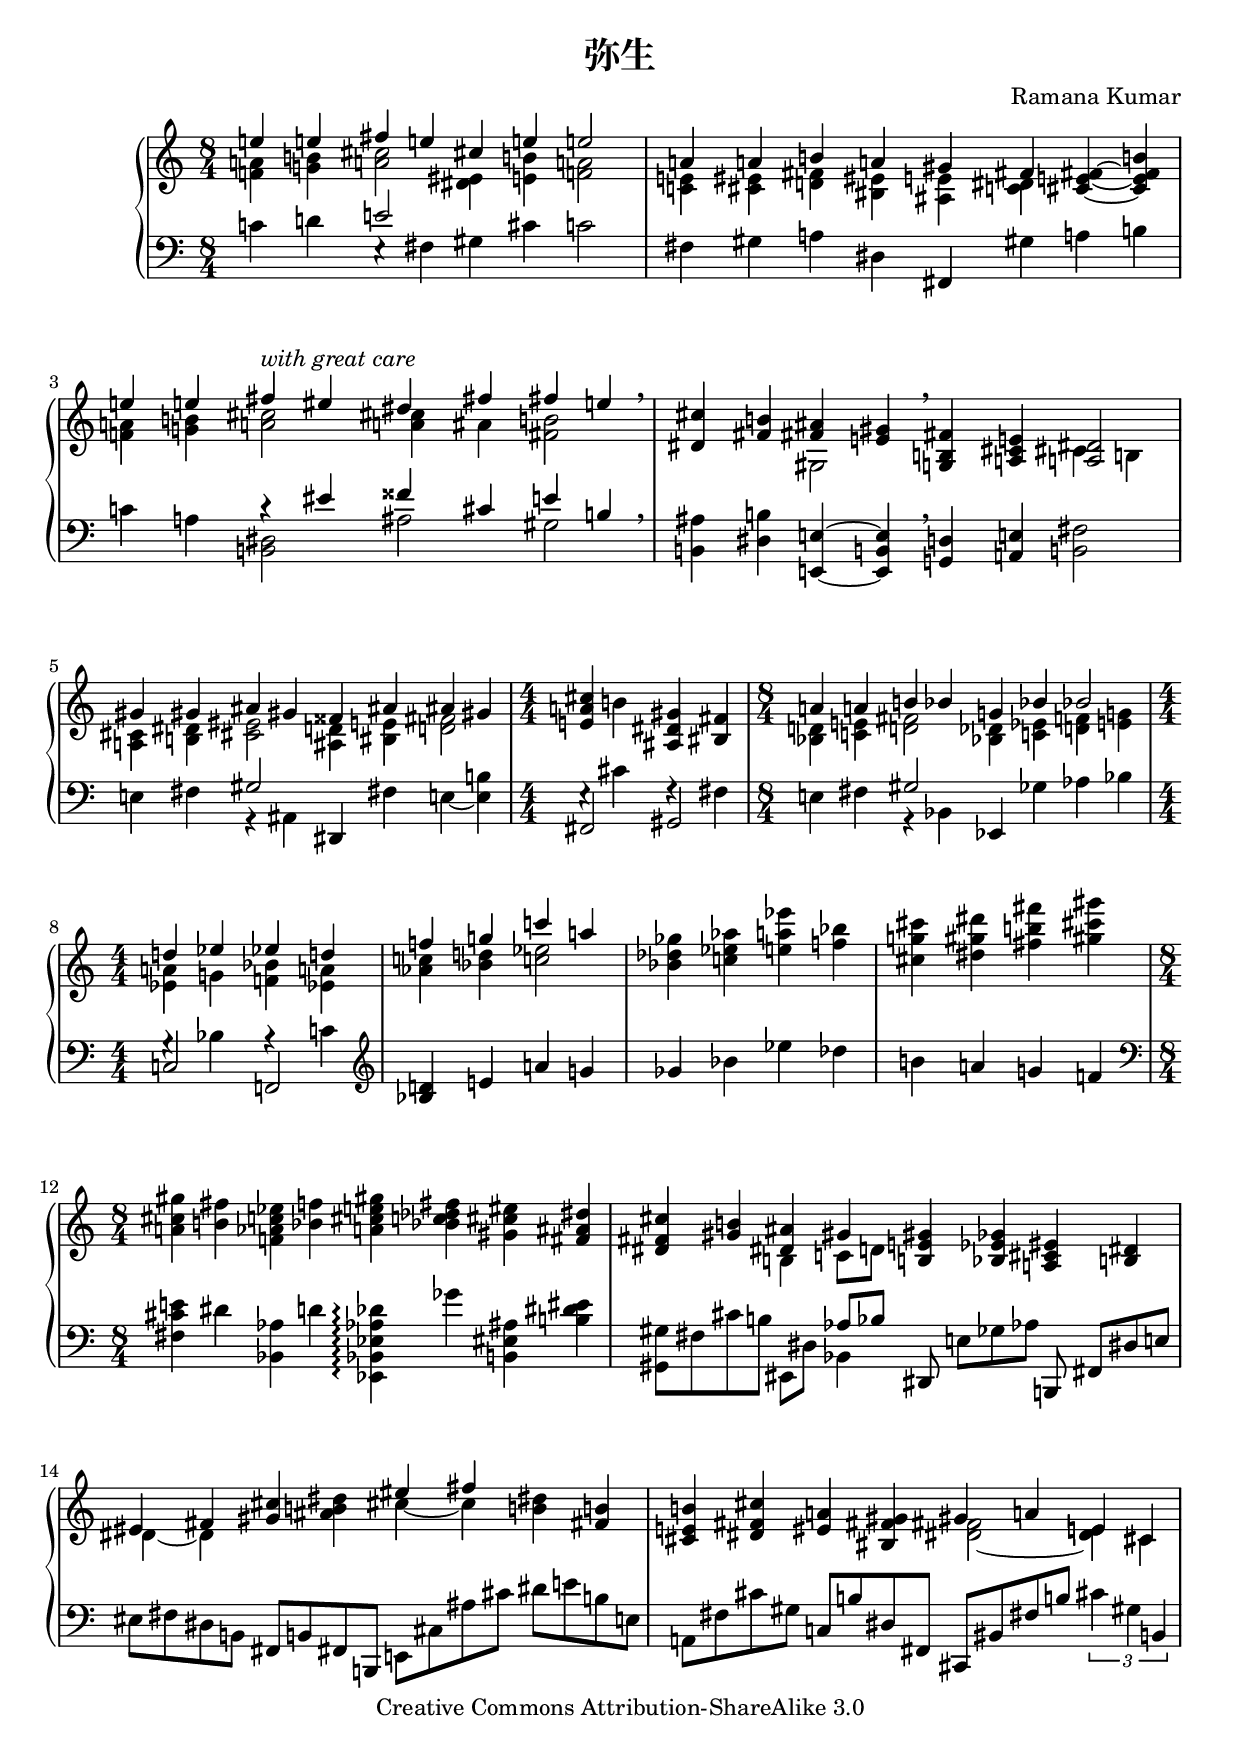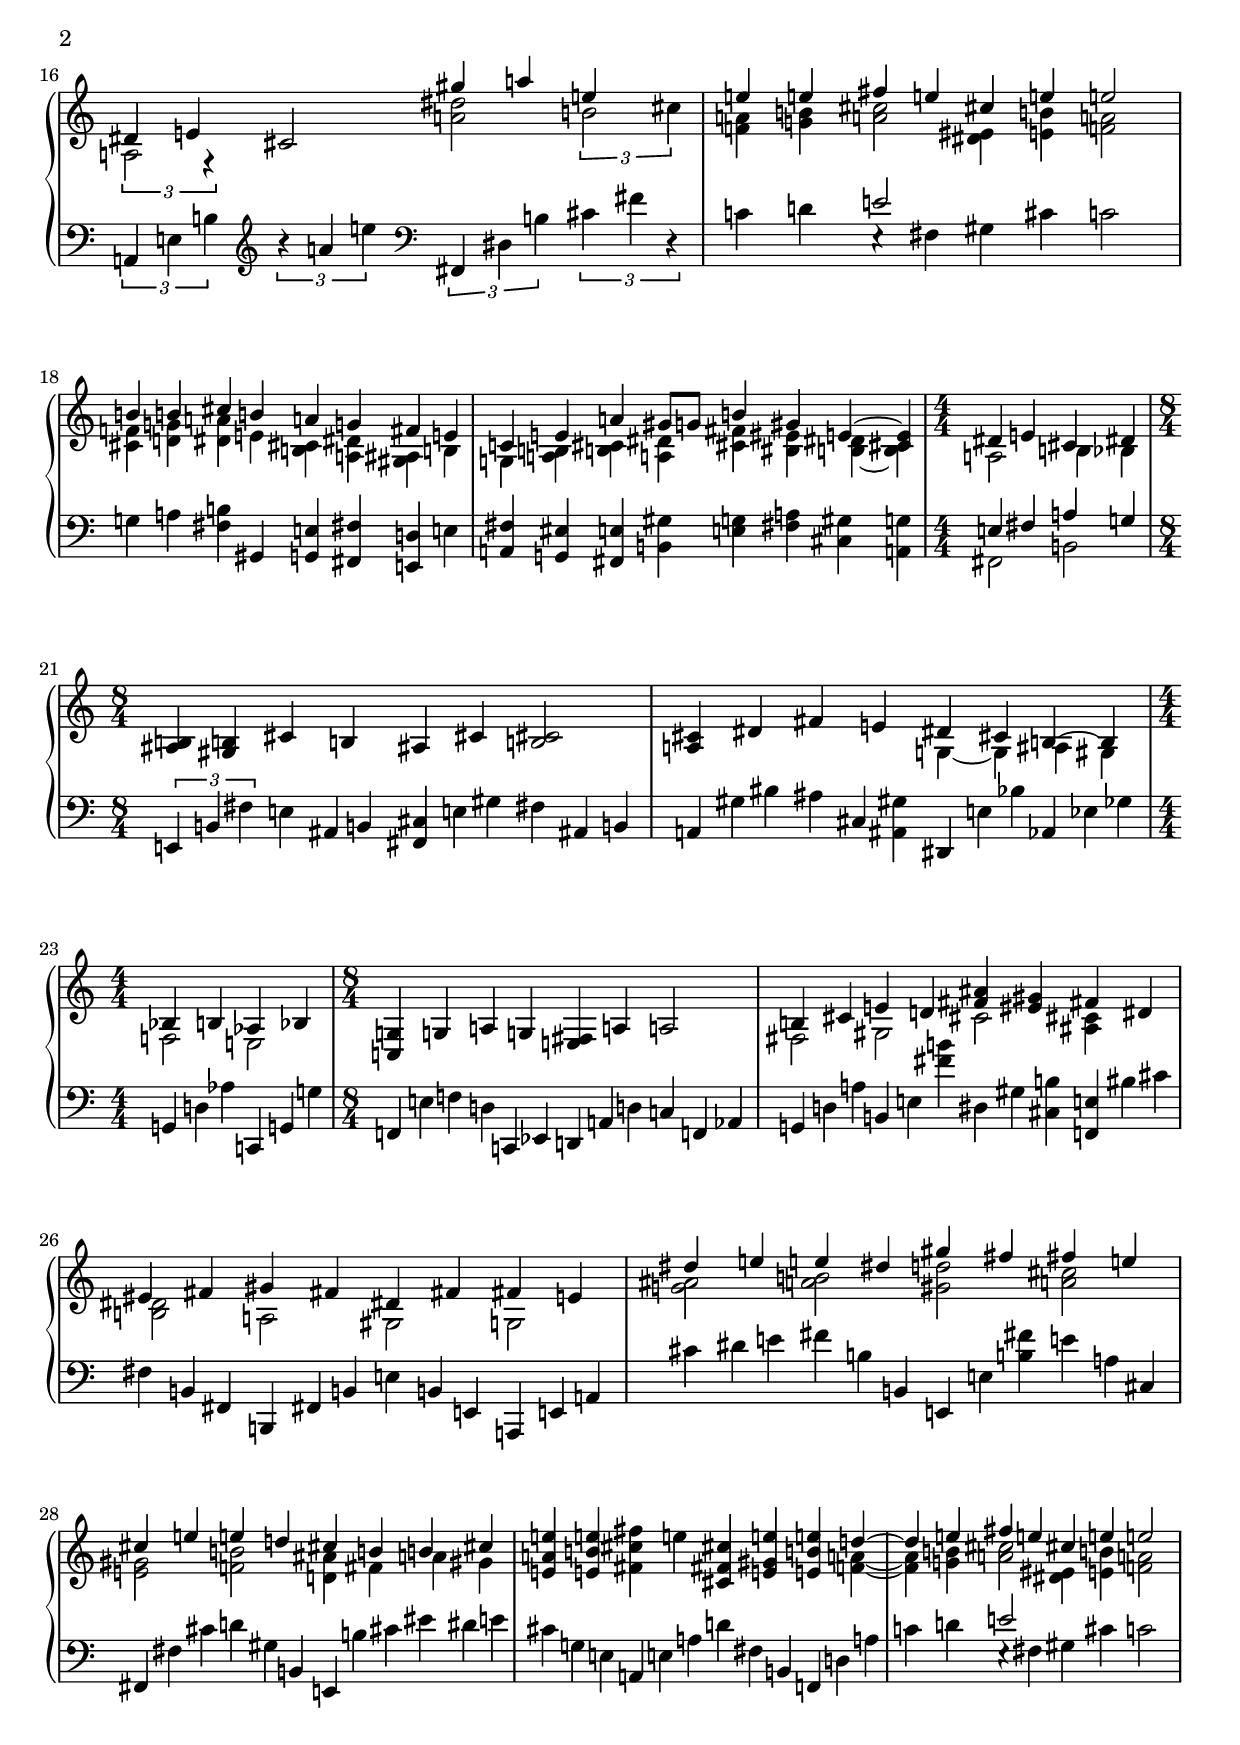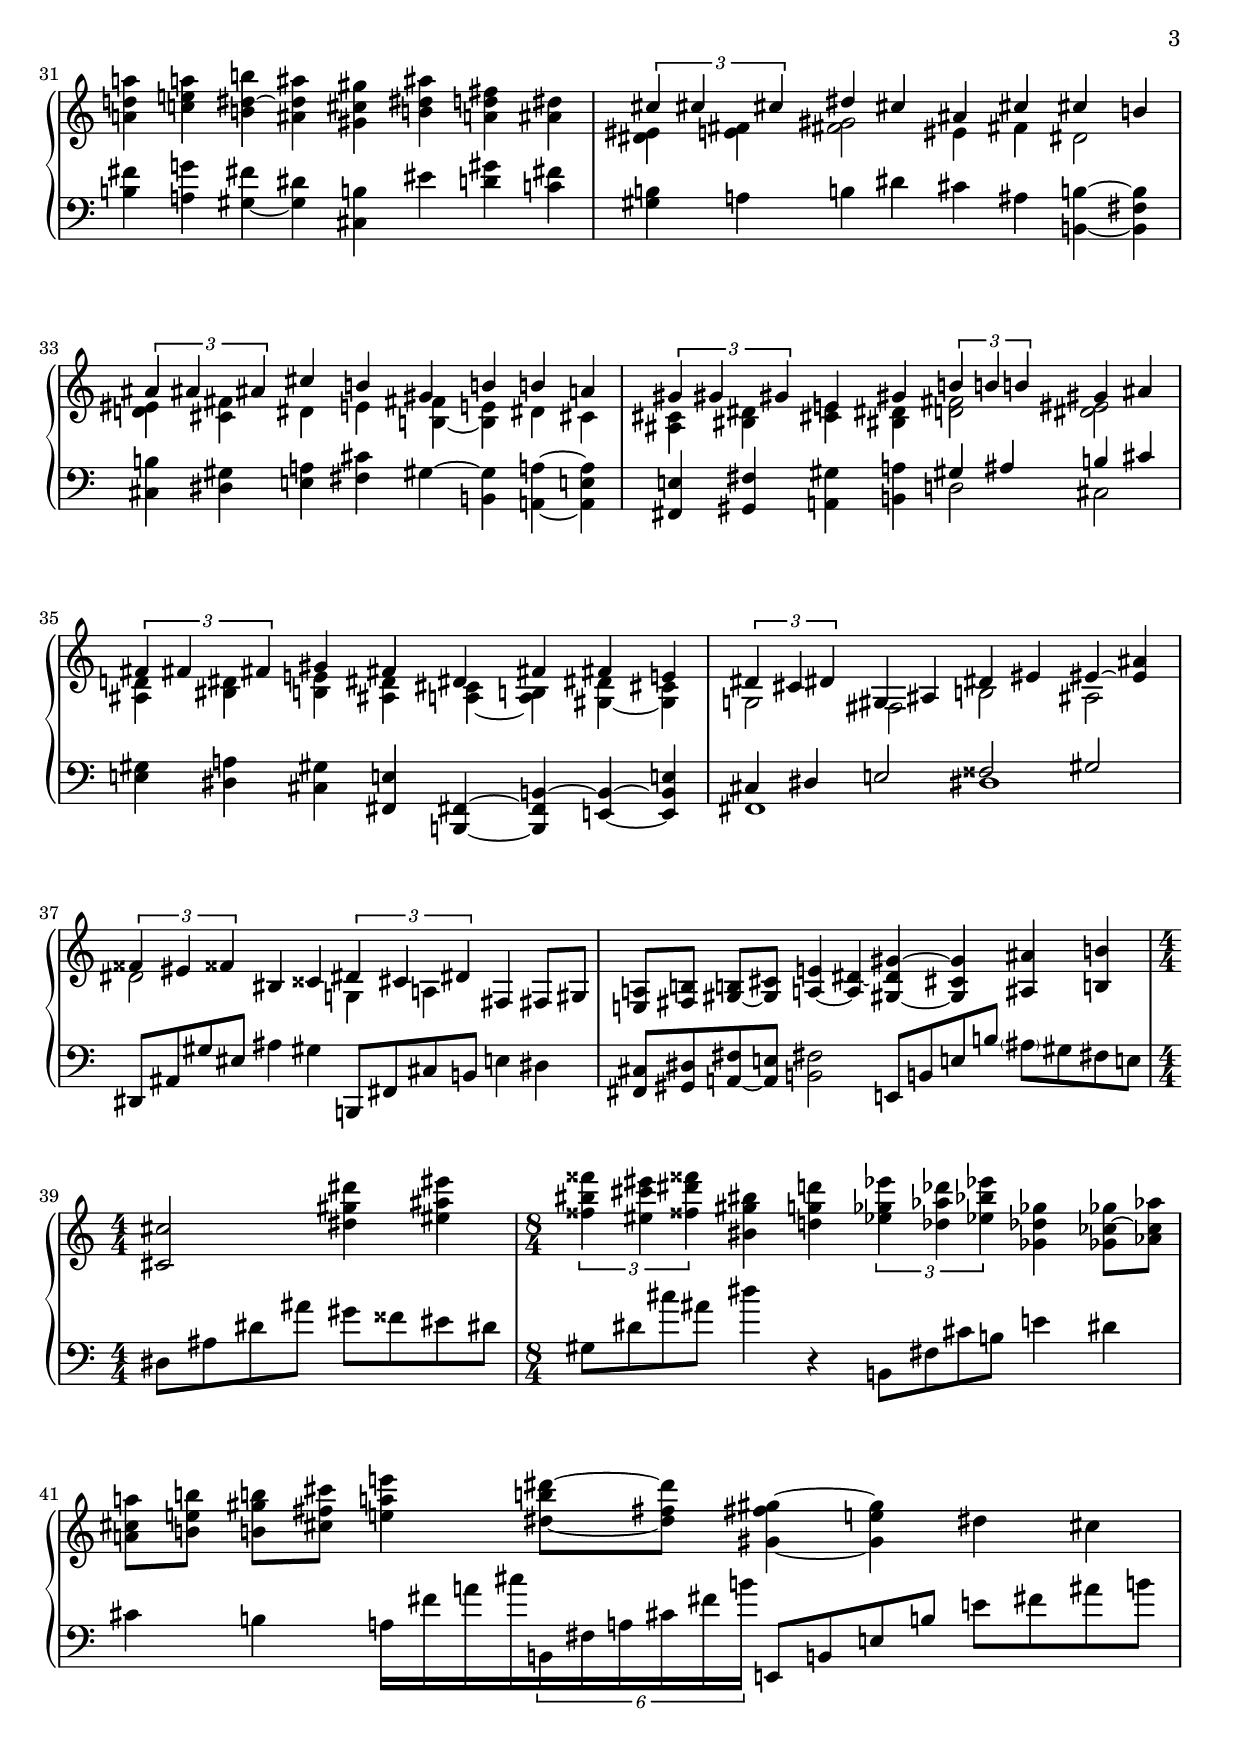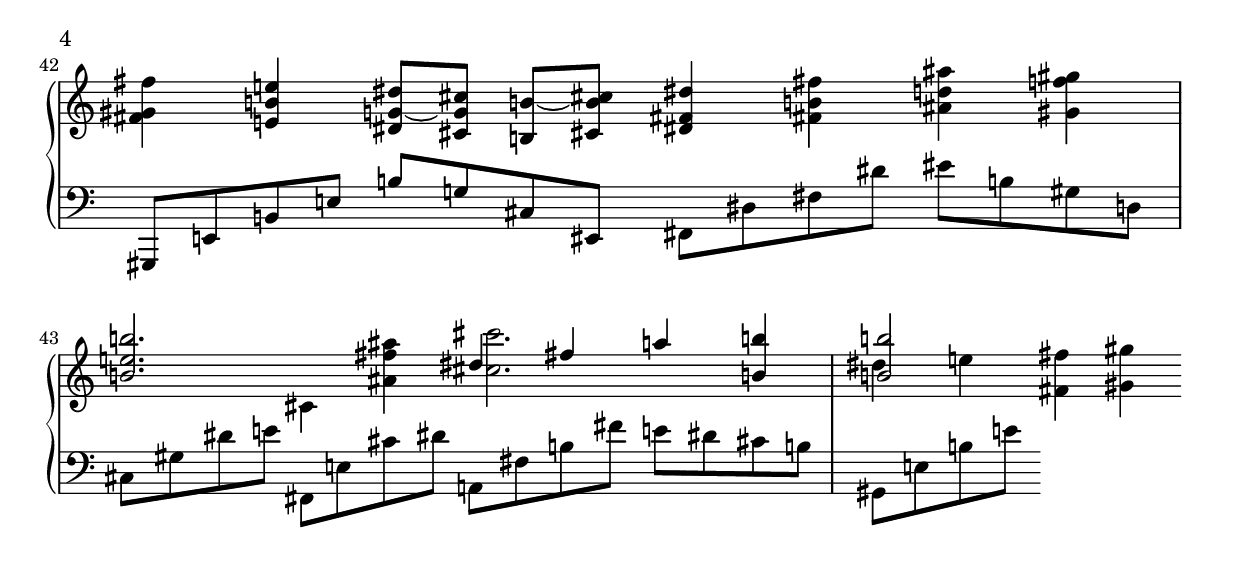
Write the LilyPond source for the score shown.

\version "2.16.0"

\header {
  title = "弥生"
  composer = "Ramana Kumar"
  date = "2012"
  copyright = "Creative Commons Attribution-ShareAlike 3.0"
}

#(ly:set-option 'point-and-click #f)

\score {
  \new PianoStaff <<
    \new Staff {
      \accidentalStyle #'PianoStaff "dodecaphonic"
      \override PianoStaff.TimeSignature #'style = #'numbered
      \clef treble

      \time 8/4
      << { e''4 e'' fis'' e'' cis'' e'' e''2 }
      \\ { <f' a'>4 <g' b'> <a' cis''>2 <dis' eis'>4 <e' b'> <f' a'>2 } >>
      |

      << { a'4 a' b' a' gis' fis' }
      \\ { <c' e'>4 <cis' eis'> <d' fis'> <bis eis'> <ais e'> <c' dis'> } >>
      <cis' e' fis'>4 ~ <cis' e' fis' b'>
      |

      << {
        e''4 e'' fis'' -\markup{\italic "with great care"} eis''
        dis'' fis'' fis'' e''
      } \\ {
        <f' a'>4 <g' b'> <a' cis''>2 <a' cis''>4 ais' <fis' b'>2
      } >> \breathe
      |

      <dis' cis''>4 <fis' b'>
      << { <fis' ais'>4 <e' gis'> } \\ gis2 >> \breathe
      <g b fis'>4 <a cis' e'> << <a dis'>2 \\ { cis'4 b } >>
      |

      << { gis'4 gis' ais' gis' fisis' ais' ais' gis' }
      \\ { <a cis'>4 <b dis'> <cis' eis'>2 <ais d'>4 <bis e'> <d' fis'>2 } >>
      |

      \time 4/4
      <e' a' cis''>4 b' <ais dis' gis'> <bis fis'>
      |

      \time 8/4
      << { a'4 a' b' bes' g' bes' bes'2 }
      \\ {
        <bes d'>4 <c' e'> <d' fis'>2
        <bes des'>4 <c' ees'> <d' f'> <e' g'>
      } >>
      |

      \time 4/4
      << { d''4 ees'' ees'' d'' }
      \\ { <ees' a'>4 g' <f' bes'> <ees' a'> } >>
      |

      << { f''4 g'' c''' a'' }
      \\ { <aes' c''>4 <bes' d''> <c'' ees''>2 } >>
      |

      <bes' des'' ges''>4 <c'' ees'' aes''> <e'' a'' ees'''> <f'' bes''>
      |

      <cis'' g'' cis'''> <dis'' gis'' dis'''>
      <fis'' b'' fis'''> <gis'' cis''' gis'''>
      |

      \time 8/4
      <a' cis'' gis''> <b' fis''> <f' aes' c'' ees''> <bes' f''>
      <a' cis'' e'' gis''> <bes' c'' des'' fis''>
      <gis' cis'' eis''> <fis' ais' dis''>
      |

      <dis' fis' cis''> <gis' b'> << { <dis' ais'> gis' } \\ { b c'8 d' } >>
      <b e' gis'>4 <bes ees' ges'> <a cis' eis'> <b dis'>
      |

      << { eis' fis' } \\ { dis' ~ dis' } >> <gis' cis''>
      <ais' b' dis''>
      << { eis'' fis'' } \\ { cis'' ~ cis'' } >>
      <b' dis''> <fis' b'>
      |

      <cis' e' b'> <dis' fis' cis''> <eis' a'> <bis fis' gis'>
      << { gis' a' e' cis' } \\ { <dis' fis'>2 ~ <dis' e'>4 cis' } >>
      |

      << { dis'4 e' cis'2 } \\ { \times 2/3 { a2 r4 } } >>
      << { gis'' a'' e'' } \\ { <a' dis''>2 \times 2/3 { b'2 cis''4 } } >>
      |

      << { e''4 e'' fis'' e'' cis'' e'' e''2 }
      \\ { <f' a'>4 <g' b'> <a' cis''>2 <dis' eis'>4 <e' b'> <f' a'>2 } >>
      |

      << { b'4 b' cis'' b' a' g' fis' e' }
      \\ {
        <cis' f'> <d' g'> <dis' a'> e'
        <b cis'> <a dis'> <gis ais> b
      } >>
      |

      << { c' e' a' gis'8 g' b'4 gis' e' ~ <cis' e'> }
      \\ {
        g <a b> <b cis'> <a dis'>
        <cis' fis'> <bis eis'> <b dis'> ~ <b cis'>
      } >>
      |

      \time 4/4
      << { dis'4 e' cis' dis' }
      \\ { a2 b4 bes } >>
      |

      \time 8/4
      <ais b>4 <gis b> cis' b ais cis' <b cis'>2
      |

      <a cis'>4 dis' fis' e'
      << { dis' cis' b ~ b }
      \\ { g4 ~ g ais gis } >>
      |

      \time 4/4
      << { bes b aes bes }
      \\ { f2 e } >>
      |

      \time 8/4
      <c g>4 g a g <e fis> a a2
      |

      << { b4 cis' e' d' <fis' ais'> <eis' gis'> fis' dis' }
      \\ { fis2 gis cis' <ais cis'>4 s } >>
      |

      << { eis'4 fis' gis' fis' dis' fis' fis' e' }
      \\ { <b dis'>2 a gis g } >>
      |

      << { dis''4 e'' e'' dis'' gis'' fis'' fis'' e'' }
      \\ { <g' ais'>2 <a' b'> <gis' d''> <a' cis''> } >>
      |

      << { cis''4 e'' e'' d'' cis'' b' b' cis'' }
      \\ { <e' gis'>2 <f' b'> <ais' d'>4 fis' a' gis' } >>
      |

      <e' a' e''>4 <e' b' e''> <fis' cis'' fis''> e''
      <cis' fis' cis''> <e' gis' e''> <e' b' e''>
      << { d'' ~ } \\ { <f' a'> ~ } >>
      |

      << { d''4 e'' fis'' e'' cis'' e'' e''2 }
      \\ { <f' a'>4 <g' b'> <a' cis''>2 <dis' eis'>4 <e' b'> <f' a'>2 } >>
      |

      <a' d'' a''>4 <c'' e'' a''> <b' dis'' b''> ~ <ais' dis'' ais''>
      <gis' cis'' gis''> <b' dis'' ais''> <a' d'' fis''> <ais' dis''> % <b' dis''>
      |

      << { \times 2/3 { cis''4 cis'' cis'' } dis'' cis'' ais' cis'' cis'' b' }
      \\ { <dis' eis'> <e' fis'> <fis' gis'>2 eis'4 fis' dis'2 } >>
      |

      << { \times 2/3 { ais'4 ais' ais' } cis'' b' gis' b' b' a' }
      \\ { <d' eis'> <cis' fis'> dis' e' <b fis'> ~ <b e'> dis' cis' } >>
      |

      << {
        \times 2/3 { gis'4 gis' gis' } e' gis'
        \times 2/3 { b' b' b' } gis' ais'
      } \\ {
        <ais cis'>4 <bis dis'> <cis' e'> <bis dis'>
        <d' fis'>2 <dis' eis'>
      } >>
      |

      << { \times 2/3 { fis'4 fis' fis' } gis' fis' dis' fis' fis' e' }
      \\ {
        <ais d'>4 <bis dis'> <b e'> <ais dis'>
        <a cis'> ~ <a b> <gis dis'> ~ <gis cis'>
      } >>
      |

      << { \times 2/3 { dis'4 cis' dis' } gis ais dis' eis' eis' ~ <eis' ais'> }
        \\ { g2 fis b ais } >>
      |

      << { \times 2/3 { fisis'4 eis' fisis' } } \\ dis'2 >> bis4 cisis'
      << { \times 2/3 { dis'4 cis' dis' } } \\ { g4 a } >> fis4 fis8 gis
      |

      <e a>8 <fis b> <gis b> ~ <gis cis'> <a e'>4 ~ <a dis'> ~
      <gis dis' gis'> ~ <gis cis' gis'> <ais ais'> <b b'>
      |

      \time 4/4
      <cis' cis''>2 <dis'' gis'' dis'''>4 <eis'' ais'' eis'''>
      |

      \time 8/4
      \times 2/3 { <fisis'' bis'' fisis'''> <eis'' cis''' eis'''> <fisis'' dis''' fisis'''> }
      <bis' gis'' bis''> <d'' g'' d'''>
      \times 2/3 { <ees'' ges'' ees'''> <des'' aes'' des'''> <ees'' bes'' ees'''> }
      <ges' des'' ges''> <ges' ces'' ges''>8 ~ <aes' ces'' aes''>
      |

      <a' cis'' a''> <b' e'' b''> <b' gis'' b''> <cis'' fis'' cis'''>
      <e'' a'' e'''>4 <dis'' b'' dis'''>8 ~ <dis'' fis'' dis'''>
      <gis' fis'' gis''>4 ~ <gis' e'' gis''> dis'' cis''
      |

      <fis' gis' fis''> <e' b' e''>
      <dis' g' dis''>8 ~ <cis' g' cis''> <b b'> ~ <cis' b' cis''>
      <dis' fis' dis''>4 <fis' b' fis''> <ais' d'' ais''> <gis' f'' gis''>
      |

      << { <b' e'' b''>2. } \\ { s2 cis'4 } >> <ais' fis'' ais''>4
      << { dis''4 fis'' a'' <b' b''> } \\ { <cis'' cis'''>2. } >>
      |

      << { <b' b''>2 } \\ { dis''4 e'' <fis' fis''> <gis' gis''> } >>
    }
    \new Staff {
      \clef bass

      c'4 d' << e'2 \\ { e4\rest fis } >> gis cis' c'2
      |

      fis4 gis a dis fis, gis a b
      |

      c'4 a << { r4 eis' fisis' cis' e' b } \\ { <b, dis>2 ais gis } >> \breathe
      |

      <b, ais>4 <dis b> <e, e> ~ <e, b, e> \breathe <g, d>4 <a, e> <b, fis>2
      |

      e4 fis << gis2 \\ { r4 ais, } >> dis, fis e ~ <e b>
      |

      << { fis,2 gis, } \\ { e4\rest cis' f\rest fis } >>
      |

      e4 fis << gis2 \\ { r4 bes, } >> ees, ges aes bes
      |

      << { c2 f, } \\ { g4\rest bes a\rest c' } >>
      |

      \clef treble
      <bes d'>4 e' a' g'
      |

      ges' bes' ees'' des''
      |

      b' a' g' f'
      |

      \clef bass
      <fis cis' e'>4 dis' <bes, aes> d'
      <ees, bes, ees aes des'>\arpeggio ges' <b, eis ais> <b dis' eis'>
      |

      \set beatStructure = #'(2 2 2 2)
      <gis, gis>8 fis cis' b << { s4 aes8 bes } \\ { eis, dis bes,4 } >>
      dis,8 e [ ges aes ] b,, fis, [ dis e ]
      |

      eis fis dis b, fis, b, fis, b,, e, cis ais cis' dis' e' b e
      |

      a, fis cis' gis c b dis fis,
      cis, bis, fis b
      \set tupletSpannerDuration = #(ly:make-moment 2 4)
      \times 2/3 { cis'4 gis b, }
      |

      \times 2/3 {
        a, e b \clef treble r a' e'' \clef bass fis, dis b cis' fis' r
      }
      |

      c'4 d' << e'2 \\ { e4\rest fis } >> gis cis' c'2
      |

      g4 a <fis b> gis, <g, e> <fis, fis> <e, d> e
      |

      <a, fis> <g, eis> <fis, e> <b, gis> <e g> <fis a> <cis gis> <a, g>
      |

      << { e4 fis a g } \\ { fis,2 b, } >>
      |

      \times 2/3 { e,4 b, fis } e4*2/3 ais, b,
      <fis, cis> e gis fis ais, b,
      |

      a, gis bis ais cis <ais, gis> dis, e bes aes, ees ges
      |

      g, d aes c, g, g
      |

      f, e f d c, ees, d, a, d c f, aes,
      |

      g, d a b, e <fis' b'> dis gis <cis b> <f, e> bis cis'
      |

      fis b, fis, b,, fis, b, e b, e, a,, e, a,
      |

      cis' dis' e' fis' b b, e, e <b fis'> e' a cis
      |

      fis, fis cis' d' gis b, e, b cis' eis' dis' e'
      |

      cis' g e a, e a d' fis b, f, d a
      |

      c'4 d' << e'2 \\ { e4\rest fis } >> gis cis' c'2
      |

      <b fis'>4 <a g'> <gis fis'> ~ <gis dis'>
      <cis b> eis' <d' gis'> <c' fis'> % <dis' fis'>
      |

      <gis b> % gis
      a b dis' cis' ais <b, b> ~ <b, fis b>
      |

      <cis b> <dis gis> <e a> <fis cis'> gis ~ <b, gis> <a, a> ~ <a, e a>
      |

      <fis, e> <gis, fis> <a, gis> <b, a>
      << { gis4 ais b cis' } \\ { d2 cis } >>
      |

      <e gis>4 <dis a> <cis gis> <fis, e>
      <b,, fis,> ~ <b,, fis, b,> ~ <e, b,> ~ <e, b, e>
      |

      << { cis4 dis e2 fisis gis } \\ { fis,1 dis } >>
      |

      dis,8 ais, gis eis ais4 gis b,,8 fis, cis b, e4 dis
      |

      <fis, cis>8 <gis, dis> <a, fis> ~ <a, e> <b, fis>2
      e,8 b, e b \parenthesize ais gis fis e
      |

      dis ais dis' ais' gis' fisis' eis' dis'
      |

      gis dis' cis'' ais' dis''4 r b,8 fis cis' b e'4 dis'
      |

      cis' b a16 fis' a' cis'' \times 4/6 { b, fis a cis' fis' b' }
      e,8 b, e b e' fis' ais' b'
      |

      gis,,8 e, b, e b g cis eis, fis, dis fis dis' eis' b gis d
      |

      cis gis dis' e' fis, e cis' dis' a, fis b fis' e' dis' cis' b
      |

      gis, e b e'
    }
  >>
}
